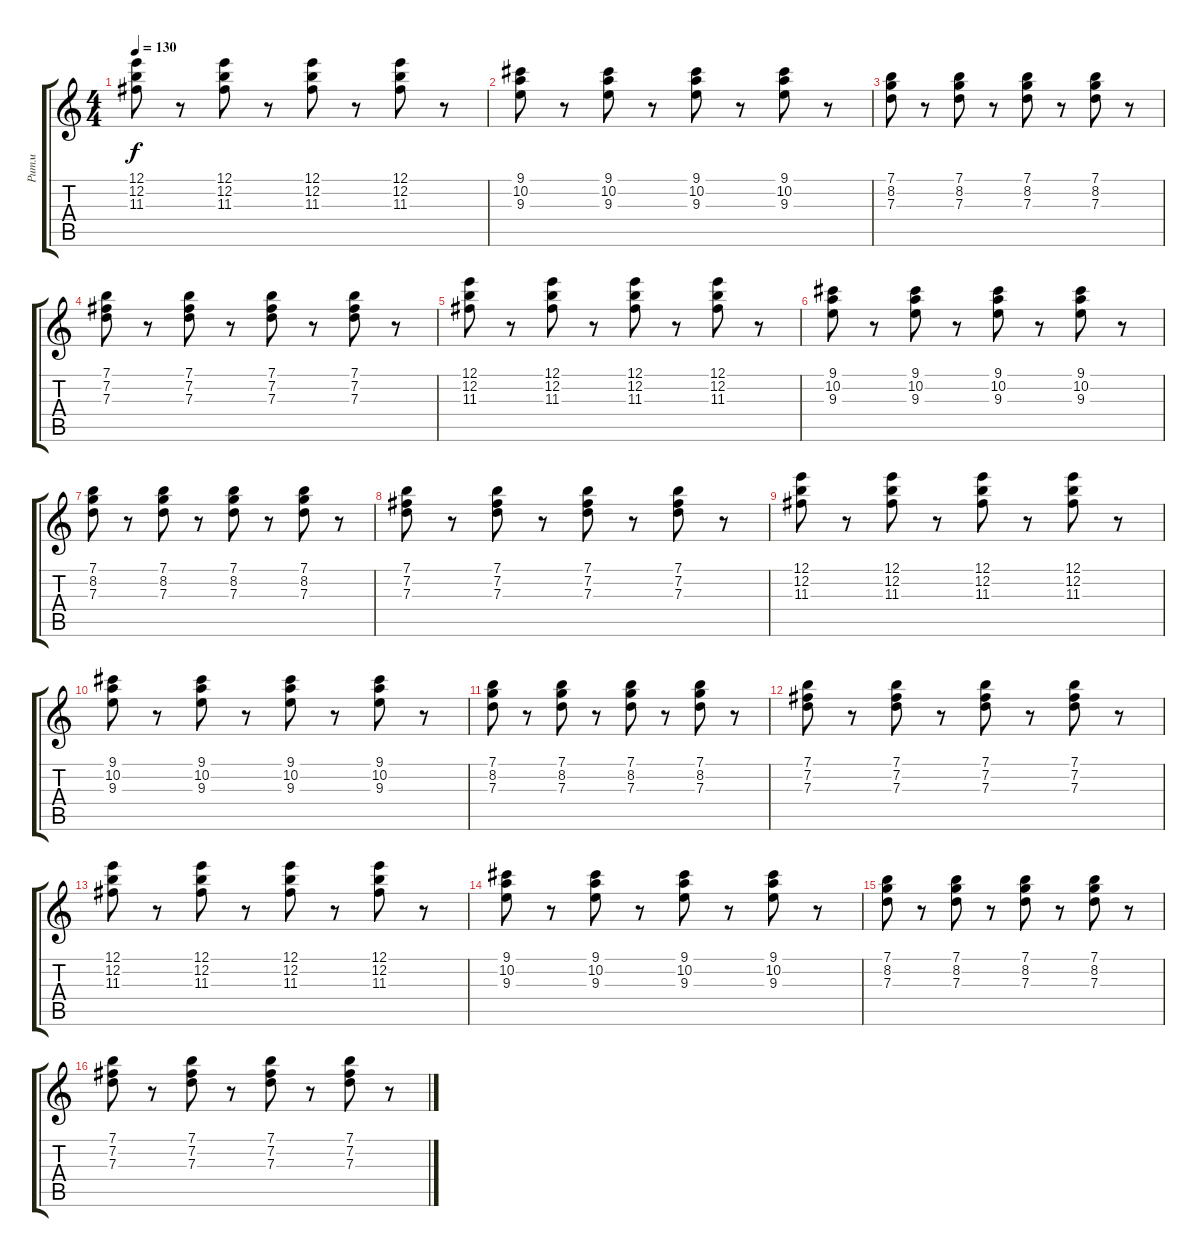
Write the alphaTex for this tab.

\track ("Ритм" "Ритм") {instrument distortionguitar}
\staff {score tabs}
\tuning (E4 B3 G3 D3 A2 E2) {hide}
\ts (4 4)
\tempo 130
\clef g2
\ks c
(12.1 12.2 11.3).8{dy f} r.8 (12.1 12.2 11.3).8 r.8 (12.1 12.2 11.3).8 r.8 (12.1 12.2 11.3).8 r.8 |
(9.1 10.2 9.3).8 r.8 (9.1 10.2 9.3).8 r.8 (9.1 10.2 9.3).8 r.8 (9.1 10.2 9.3).8 r.8 |
(7.1 8.2 7.3).8 r.8 (7.1 8.2 7.3).8 r.8 (7.1 8.2 7.3).8 r.8 (7.1 8.2 7.3).8 r.8 |
(7.1 7.2 7.3).8 r.8 (7.1 7.2 7.3).8 r.8 (7.1 7.2 7.3).8 r.8 (7.1 7.2 7.3).8 r.8 |
(12.1 12.2 11.3).8 r.8 (12.1 12.2 11.3).8 r.8 (12.1 12.2 11.3).8 r.8 (12.1 12.2 11.3).8 r.8 |
(9.1 10.2 9.3).8 r.8 (9.1 10.2 9.3).8 r.8 (9.1 10.2 9.3).8 r.8 (9.1 10.2 9.3).8 r.8 |
(7.1 8.2 7.3).8 r.8 (7.1 8.2 7.3).8 r.8 (7.1 8.2 7.3).8 r.8 (7.1 8.2 7.3).8 r.8 |
(7.1 7.2 7.3).8 r.8 (7.1 7.2 7.3).8 r.8 (7.1 7.2 7.3).8 r.8 (7.1 7.2 7.3).8 r.8 |
(12.1 12.2 11.3).8 r.8 (12.1 12.2 11.3).8 r.8 (12.1 12.2 11.3).8 r.8 (12.1 12.2 11.3).8 r.8 |
(9.1 10.2 9.3).8 r.8 (9.1 10.2 9.3).8 r.8 (9.1 10.2 9.3).8 r.8 (9.1 10.2 9.3).8 r.8 |
(7.1 8.2 7.3).8 r.8 (7.1 8.2 7.3).8 r.8 (7.1 8.2 7.3).8 r.8 (7.1 8.2 7.3).8 r.8 |
(7.1 7.2 7.3).8 r.8 (7.1 7.2 7.3).8 r.8 (7.1 7.2 7.3).8 r.8 (7.1 7.2 7.3).8 r.8 |
(12.1 12.2 11.3).8 r.8 (12.1 12.2 11.3).8 r.8 (12.1 12.2 11.3).8 r.8 (12.1 12.2 11.3).8 r.8 |
(9.1 10.2 9.3).8 r.8 (9.1 10.2 9.3).8 r.8 (9.1 10.2 9.3).8 r.8 (9.1 10.2 9.3).8 r.8 |
(7.1 8.2 7.3).8 r.8 (7.1 8.2 7.3).8 r.8 (7.1 8.2 7.3).8 r.8 (7.1 8.2 7.3).8 r.8 |
(7.1 7.2 7.3).8 r.8 (7.1 7.2 7.3).8 r.8 (7.1 7.2 7.3).8 r.8 (7.1 7.2 7.3).8 r.8
